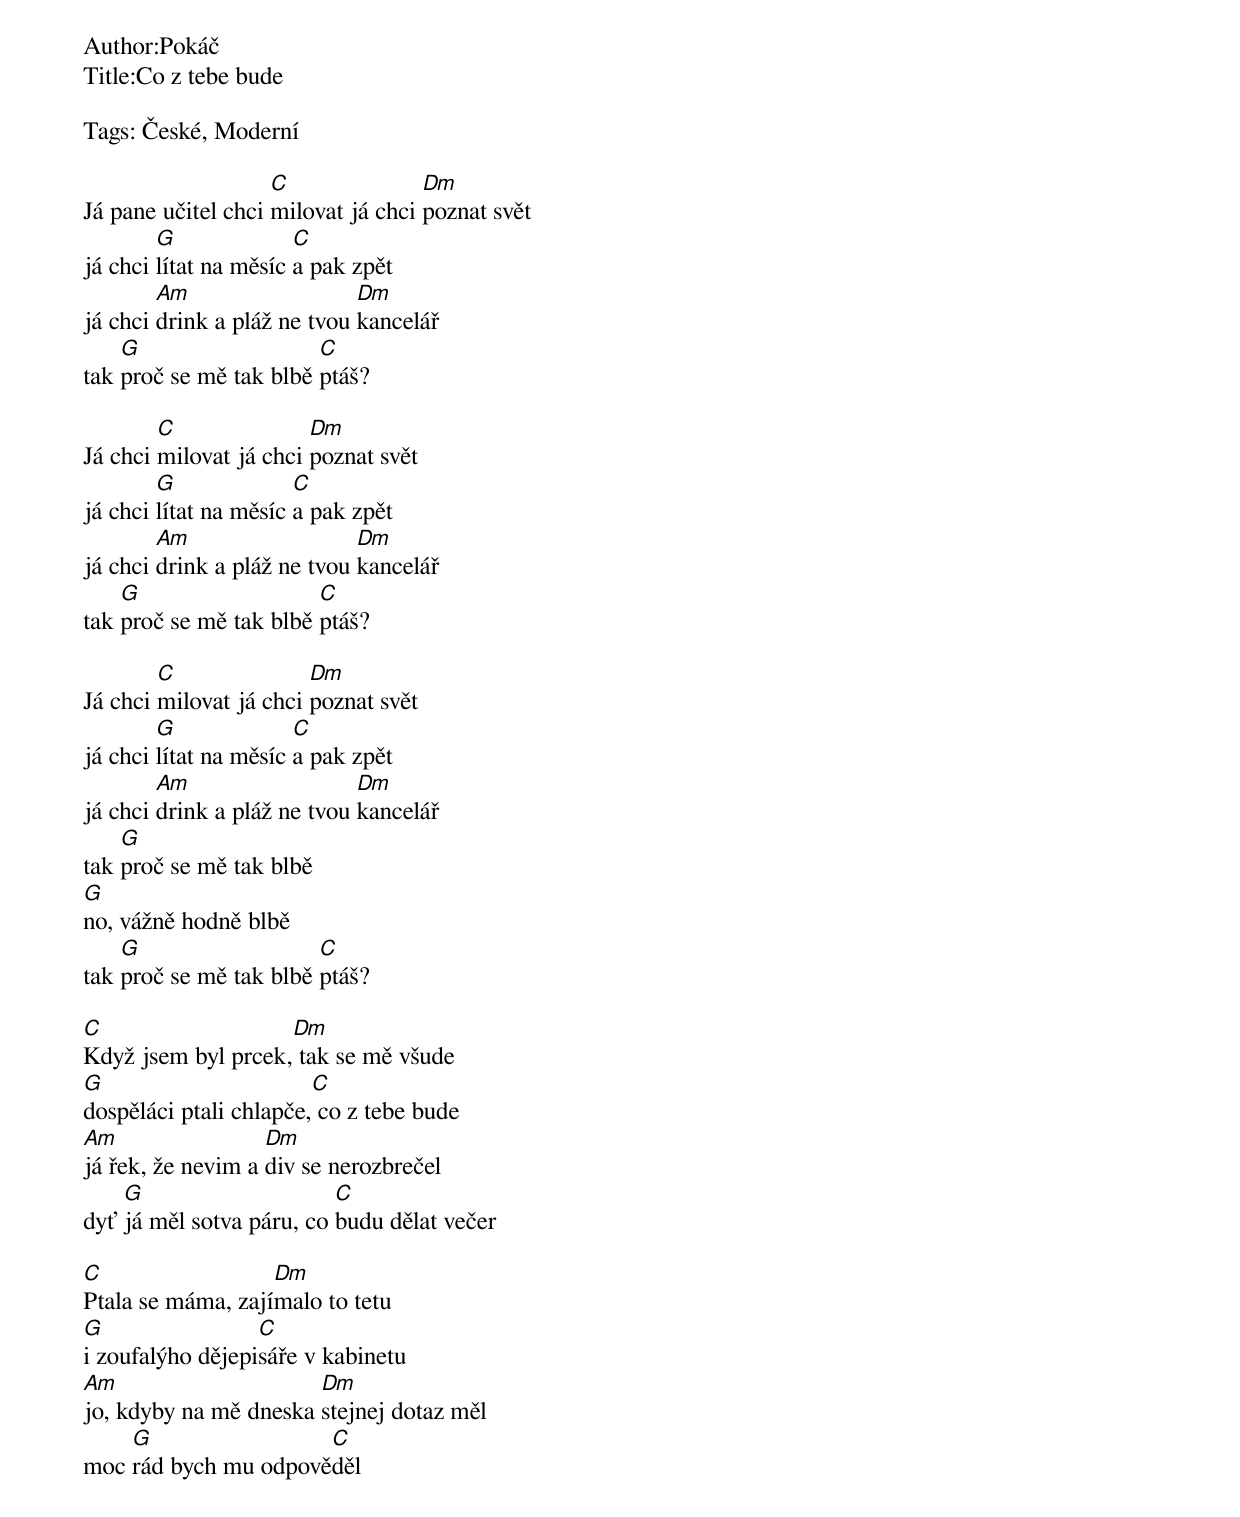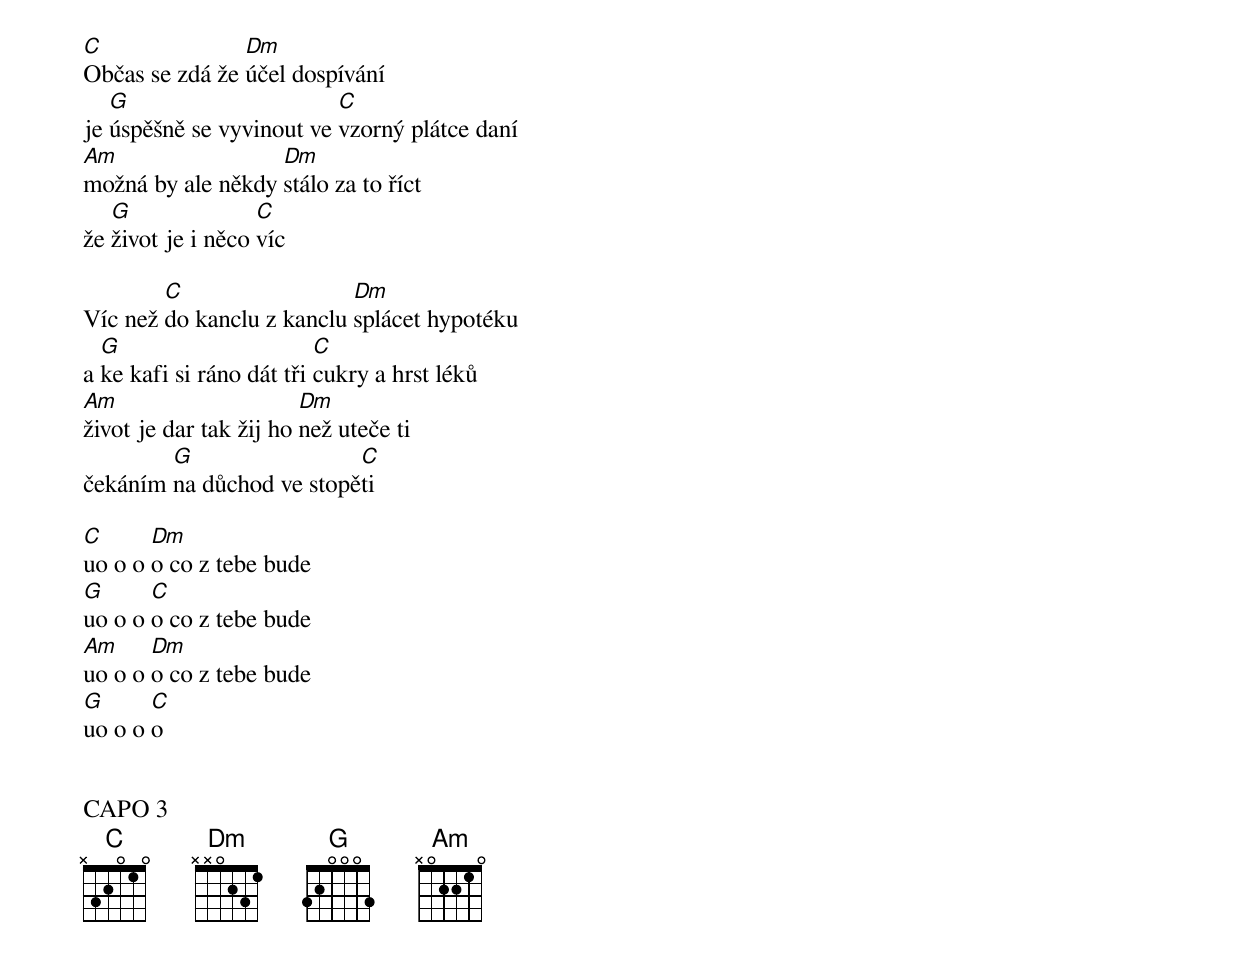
Author:Pokáč
Title:Co z tebe bude

Tags: České, Moderní

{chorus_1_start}
Já pane učitel chci [C]milovat já chci [Dm]poznat svět
já chci [G]lítat na měsíc [C]a pak zpět
já chci [Am]drink a pláž ne tvou [Dm]kancelář
tak [G]proč se mě tak blbě [C]ptáš?
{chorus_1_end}

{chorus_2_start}
Já chci [C]milovat já chci [Dm]poznat svět
já chci [G]lítat na měsíc [C]a pak zpět
já chci [Am]drink a pláž ne tvou [Dm]kancelář
tak [G]proč se mě tak blbě [C]ptáš?
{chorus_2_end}

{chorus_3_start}
Já chci [C]milovat já chci [Dm]poznat svět
já chci [G]lítat na měsíc [C]a pak zpět
já chci [Am]drink a pláž ne tvou [Dm]kancelář
tak [G]proč se mě tak blbě
[G]no, vážně hodně blbě
tak [G]proč se mě tak blbě [C]ptáš?
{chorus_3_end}

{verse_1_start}
[C]Když jsem byl prcek,[Dm] tak se mě všude
[G]dospěláci ptali chlapče,[C] co z tebe bude
[Am]já řek, že nevim a [Dm]div se nerozbrečel
dyť [G]já měl sotva páru, co [C]budu dělat večer
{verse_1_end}

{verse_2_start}
[C]Ptala se máma, zají[Dm]malo to tetu
[G]i zoufalýho dějepi[C]sáře v kabinetu
[Am]jo, kdyby na mě dneska [Dm]stejnej dotaz měl
moc [G]rád bych mu odpově[C]děl
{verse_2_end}

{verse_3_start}
[C]Občas se zdá že [Dm]účel dospívání
je [G]úspěšně se vyvinout ve [C]vzorný plátce daní
[Am]možná by ale někdy [Dm]stálo za to říct
že [G]život je i něco [C]víc
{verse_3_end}

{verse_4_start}
Víc než [C]do kanclu z kanclu [Dm]splácet hypotéku
a [G]ke kafi si ráno dát tři [C]cukry a hrst léků
[Am]život je dar tak žij ho [Dm]než uteče ti
čekáním [G]na důchod ve stopě[C]ti
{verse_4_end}

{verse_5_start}
[C]uo o o [Dm]o co z tebe bude
[G]uo o o [C]o co z tebe bude
[Am]uo o o [Dm]o co z tebe bude
[G]uo o o [C]o
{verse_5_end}

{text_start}

CAPO 3
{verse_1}
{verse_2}
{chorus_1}
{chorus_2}
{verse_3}
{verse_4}
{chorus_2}
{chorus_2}
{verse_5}
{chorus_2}
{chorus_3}
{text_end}
